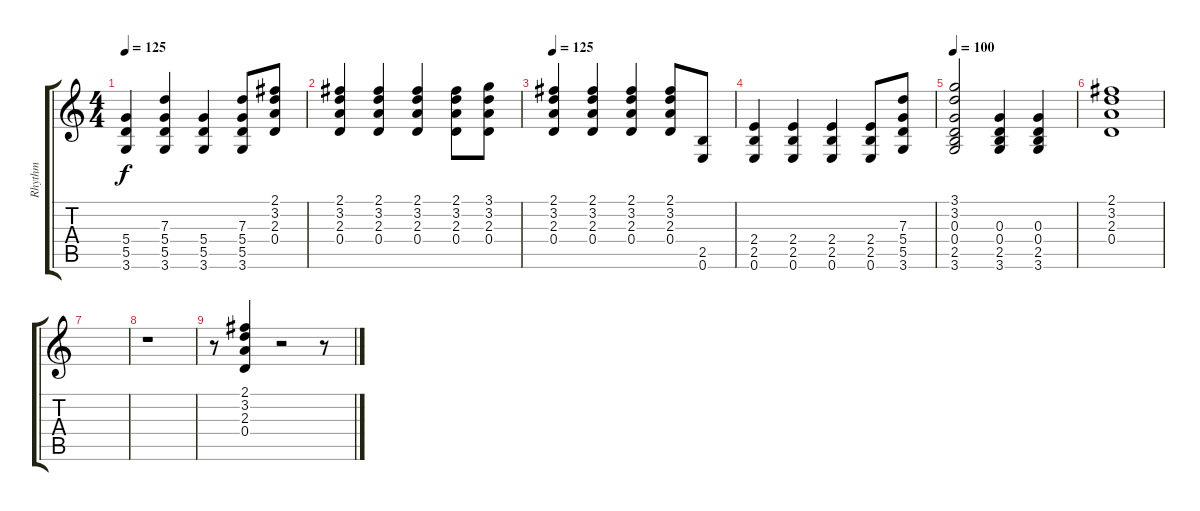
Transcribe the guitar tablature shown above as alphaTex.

\track ("Rhythm" "Rhythm") {instrument acousticguitarsteel}
\staff {score tabs}
\tuning (E4 B3 G3 D3 A2 E2) {hide}
\ts (4 4)
\tempo 125
\clef g2
\ks c
(5.4 5.5 3.6).4{dy f} (7.3 5.4 5.5 3.6).4 (5.4 5.5 3.6).4 (7.3 5.4 5.5 3.6).8 (2.1 3.2 2.3 0.4).8 |
(2.1 3.2 2.3 0.4).4 (2.1 3.2 2.3 0.4).4 (2.1 3.2 2.3 0.4).4 (2.1 3.2 2.3 0.4).8 (3.1 3.2 2.3 0.4).8 |
\tempo 125
(2.1 3.2 2.3 0.4).4 (2.1 3.2 2.3 0.4).4 (2.1 3.2 2.3 0.4).4 (2.1 3.2 2.3 0.4).8 (2.5 0.6).8 |
(2.4 2.5 0.6).4 (2.4 2.5 0.6).4 (2.4 2.5 0.6).4 (2.4 2.5 0.6).8 (7.3 5.4 5.5 3.6).8 |
\tempo 100
(3.1 3.2 0.3 0.4 2.5 3.6).2 (0.3 0.4 2.5 3.6).4 (0.3 0.4 2.5 3.6).4 |
(2.1 3.2 2.3 0.4).1 |
|
r.1 |
r.8 (2.1 3.2 2.3 0.4).4 r.2 r.8
